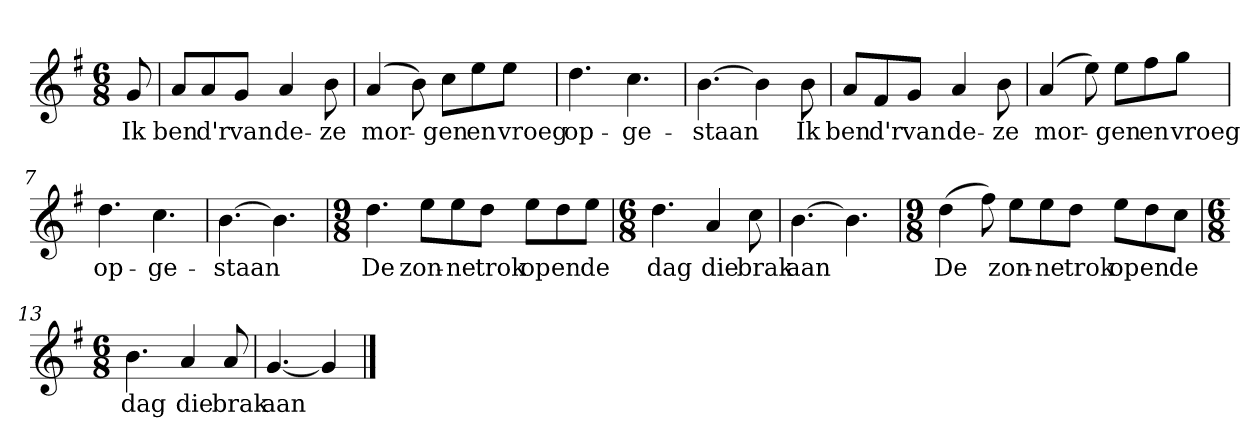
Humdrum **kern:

**kern	**text
*part1	*part1
*staff1	*staff1
*clefG2	*
*k[f#]	*
*G:	*
*M6/8	*
*MM120	*
=	=
8g	Ik
=1	=1
8a/L	ben
8a/	d'r
8g/J	van
4a	de-
8b	-ze
=2	=2
(4a	mor-
8b)	.
8cc\L	-gen
8ee\	en
8ee\J	vroeg
=3	=3
4.dd	op-
4.cc	-ge-
=4	=4
[4.b	-staan
4b]	.
8b	Ik
=5	=5
8a/L	ben
8f#/	d'r
8g/J	van
4a	de-
8b	-ze
=6	=6
(4a	mor-
8ee)	.
8ee\L	-gen
8ff#\	en
8gg\J	vroeg
=7	=7
4.dd	op-
4.cc	-ge-
=8	=8
[4.b	-staan
4.b]	.
=9	=9
*M9/8	*
4.dd	De
8ee\L	zon-
8ee\	-ne
8dd\J	trok
8ee\L	op
8dd\	en
8ee\J	de
=10	=10
*M6/8	*
4.dd	dag
4a	die
8cc	brak
=11	=11
[4.b	aan
4.b]	.
=12	=12
*M9/8	*
(4dd	De
8ff#)	.
8ee\L	zon-
8ee\	-ne
8dd\J	trok
8ee\L	op
8dd\	en
8cc\J	de
=13	=13
*M6/8	*
4.b	dag
4a	die
8a	brak
=14	=14
[4.g	aan
4g]	.
==	==
*-	*-
